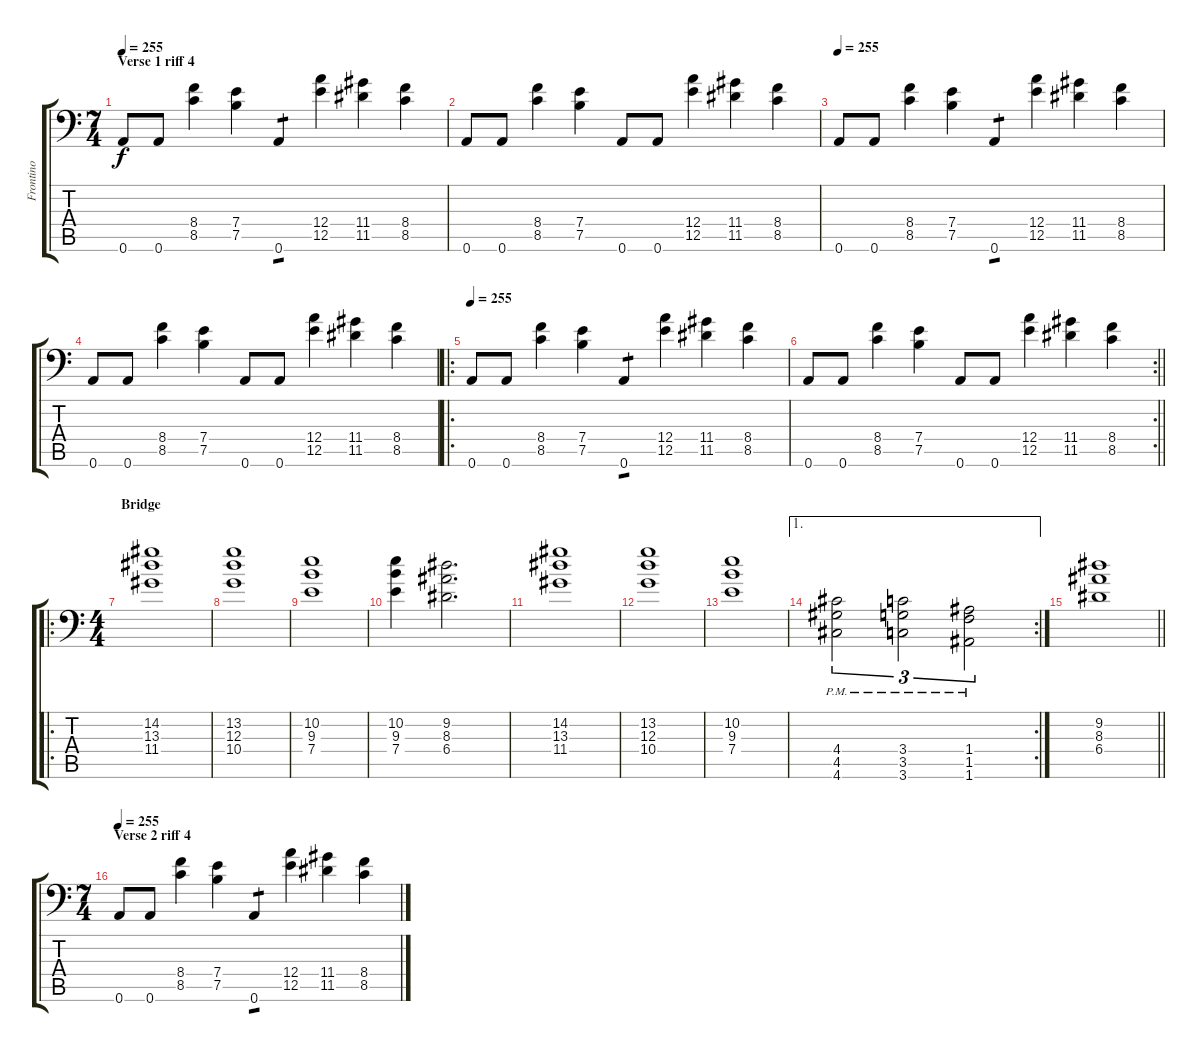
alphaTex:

\track ("Frontino" "Frontino") {instrument distortionguitar}
\staff {score tabs}
\tuning (B3 Gb3 D3 A2 E2 A1) {hide}
\ts (7 4)
\section ("" "Verse 1 riff 4")
\tempo 255
\clef f4
\ks c
0.6.8{dy f} 0.6.8 (8.4 8.5).4 (7.4 7.5).4 0.6.4{tp 1} (12.4 12.5).4 (11.4 11.5).4 (8.4 8.5).4 |
0.6.8 0.6.8 (8.4 8.5).4 (7.4 7.5).4 0.6.8 0.6.8 (12.4 12.5).4 (11.4 11.5).4 (8.4 8.5).4 |
\tempo 255
0.6.8 0.6.8 (8.4 8.5).4 (7.4 7.5).4 0.6.4{tp 1} (12.4 12.5).4 (11.4 11.5).4 (8.4 8.5).4 |
0.6.8 0.6.8 (8.4 8.5).4 (7.4 7.5).4 0.6.8 0.6.8 (12.4 12.5).4 (11.4 11.5).4 (8.4 8.5).4 |
\ro
\tempo 255
0.6.8 0.6.8 (8.4 8.5).4 (7.4 7.5).4 0.6.4{tp 1} (12.4 12.5).4 (11.4 11.5).4 (8.4 8.5).4 |
\rc 2
\barLineRight lightlight
0.6.8 0.6.8 (8.4 8.5).4 (7.4 7.5).4 0.6.8 0.6.8 (12.4 12.5).4 (11.4 11.5).4 (8.4 8.5).4 |
\ro
\ts (4 4)
\section ("" "Bridge")
(14.2 13.3 11.4).1 |
(13.2 12.3 10.4).1 |
(10.2 9.3 7.4).1 |
(10.2 9.3 7.4).4 (9.2 8.3 6.4).2{d} |
(14.2 13.3 11.4).1 |
(13.2 12.3 10.4).1 |
(10.2 9.3 7.4).1 |
\ae 1
\rc 2
(4.4{pm} 4.5{pm} 4.6{pm}).2{tu (3 2)} (3.4{pm} 3.5{pm} 3.6{pm}).2{tu (3 2)} (1.4{pm} 1.5{pm} 1.6{pm}).2{tu (3 2)} |
\barLineRight lightlight
(9.2 8.3 6.4).1 |
\ts (7 4)
\section ("" "Verse 2 riff 4")
\tempo 255
0.6.8 0.6.8 (8.4 8.5).4 (7.4 7.5).4 0.6.4{tp 1} (12.4 12.5).4 (11.4 11.5).4 (8.4 8.5).4
